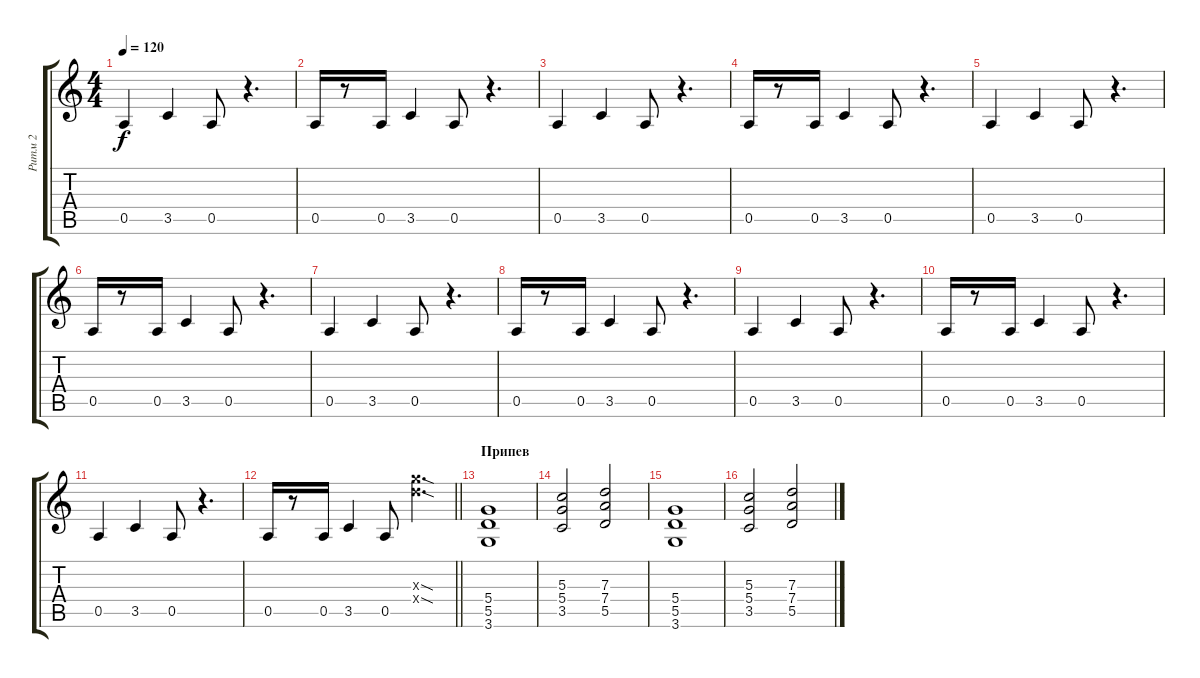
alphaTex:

\track ("Ритм 2" "Ритм 2") {instrument distortionguitar}
\staff {score tabs}
\tuning (E4 B3 G3 D3 A2 E2) {hide}
\ts (4 4)
\tempo 120
\clef g2
\ks c
0.5.4{dy f} 3.5.4 0.5.8 r.4{d} |
0.5.16 r.8 0.5.16 3.5.4 0.5.8 r.4{d} |
0.5.4 3.5.4 0.5.8 r.4{d} |
0.5.16 r.8 0.5.16 3.5.4 0.5.8 r.4{d} |
0.5.4 3.5.4 0.5.8 r.4{d} |
0.5.16 r.8 0.5.16 3.5.4 0.5.8 r.4{d} |
0.5.4 3.5.4 0.5.8 r.4{d} |
0.5.16 r.8 0.5.16 3.5.4 0.5.8 r.4{d} |
0.5.4 3.5.4 0.5.8 r.4{d} |
0.5.16 r.8 0.5.16 3.5.4 0.5.8 r.4{d} |
0.5.4 3.5.4 0.5.8 r.4{d} |
\barLineRight lightlight
0.5.16 r.8 0.5.16 3.5.4 0.5.8 (12.3{sod x} 12.4{sod x}).4{d} |
\section ("" "Припев")
(5.4 5.5 3.6).1 |
(5.3 5.4 3.5).2 (7.3 7.4 5.5).2 |
(5.4 5.5 3.6).1 |
(5.3 5.4 3.5).2 (7.3 7.4 5.5).2
